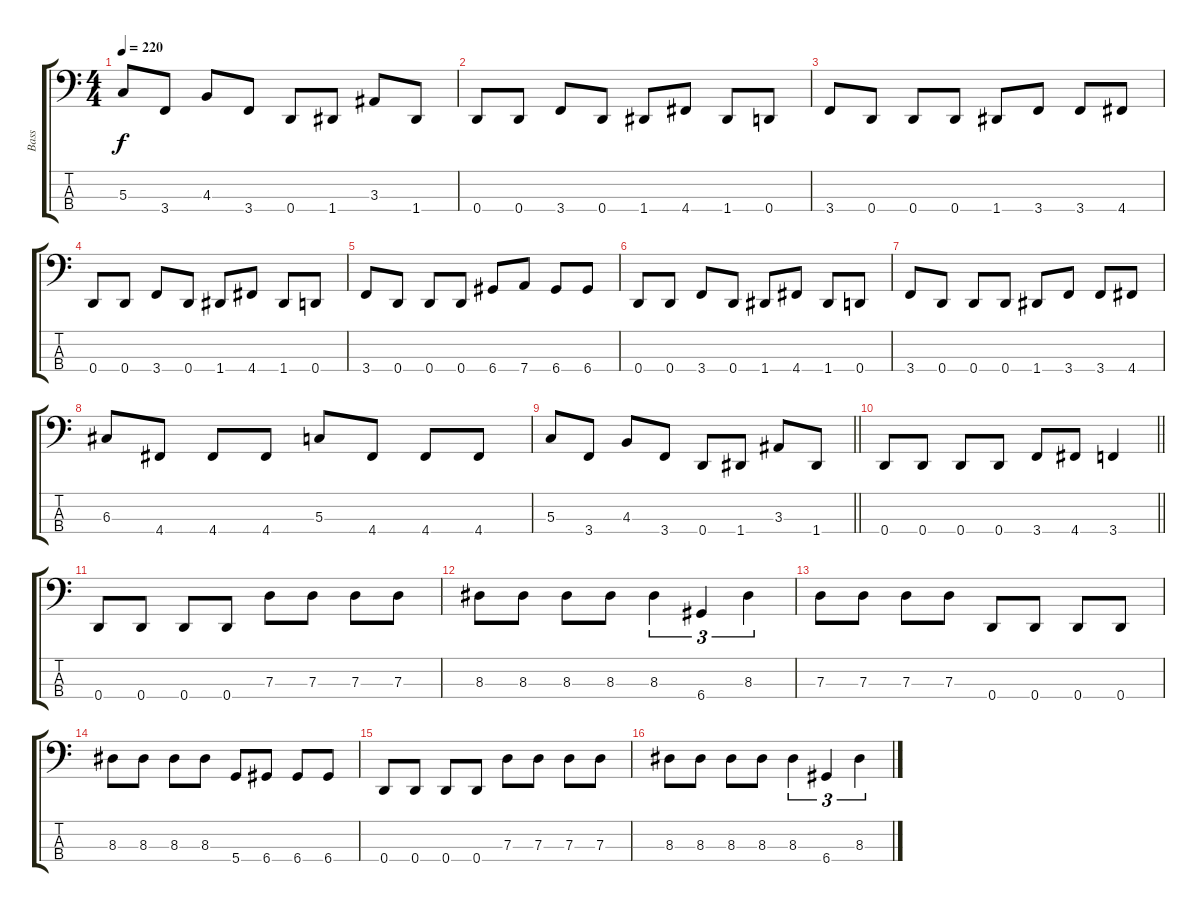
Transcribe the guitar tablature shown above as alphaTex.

\track ("Bass" "Bass") {instrument electricbasspick}
\staff {score tabs}
\tuning (F2 C2 G1 D1) {hide}
\ts (4 4)
\tempo 220
\clef f4
\ks c
5.3.8{dy f} 3.4.8 4.3.8 3.4.8 0.4.8 1.4.8 3.3.8 1.4.8 |
0.4.8 0.4.8 3.4.8 0.4.8 1.4.8 4.4.8 1.4.8 0.4.8 |
3.4.8 0.4.8 0.4.8 0.4.8 1.4.8 3.4.8 3.4.8 4.4.8 |
0.4.8 0.4.8 3.4.8 0.4.8 1.4.8 4.4.8 1.4.8 0.4.8 |
3.4.8 0.4.8 0.4.8 0.4.8 6.4.8 7.4.8 6.4.8 6.4.8 |
0.4.8 0.4.8 3.4.8 0.4.8 1.4.8 4.4.8 1.4.8 0.4.8 |
3.4.8 0.4.8 0.4.8 0.4.8 1.4.8 3.4.8 3.4.8 4.4.8 |
6.3.8 4.4.8 4.4.8 4.4.8 5.3.8 4.4.8 4.4.8 4.4.8 |
\barLineRight lightlight
5.3.8 3.4.8 4.3.8 3.4.8 0.4.8 1.4.8 3.3.8 1.4.8 |
\section ("" "")
\barLineRight lightlight
0.4.8 0.4.8 0.4.8 0.4.8 3.4.8 4.4.8 3.4.4 |
\section ("" "")
0.4.8 0.4.8 0.4.8 0.4.8 7.3.8 7.3.8 7.3.8 7.3.8 |
8.3.8 8.3.8 8.3.8 8.3.8 8.3.4{tu (3 2)} 6.4.4{tu (3 2)} 8.3.4{tu (3 2)} |
7.3.8 7.3.8 7.3.8 7.3.8 0.4.8 0.4.8 0.4.8 0.4.8 |
8.3.8 8.3.8 8.3.8 8.3.8 5.4.8 6.4.8 6.4.8 6.4.8 |
0.4.8 0.4.8 0.4.8 0.4.8 7.3.8 7.3.8 7.3.8 7.3.8 |
8.3.8 8.3.8 8.3.8 8.3.8 8.3.4{tu (3 2)} 6.4.4{tu (3 2)} 8.3.4{tu (3 2)}
